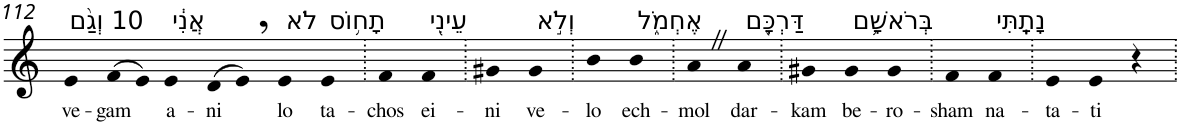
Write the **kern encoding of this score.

**kern	**text
*part1	*part1
*staff1	*staff1
*I"Piano	*
*I'Pno	*
!!LO:PB:g=z
*clefG2	*
*k[]	*
=112	=112
!LO:TX:a:t=10 וְגַ֨ם	!
!	!LO:LY:b
4e	ve-
!	!LO:LY:b
(>8f	-gam
8e)	.
!LO:TX:a:t=אֲנִ֔י	!
!	!LO:LY:b
4e	a-
!	!LO:LY:b
(>8d	-ni
8e,)	.
!LO:TX:a:t=לֹא	!
!	!LO:LY:b
4e	lo
!LO:TX:a:t=תָח֥וֹס	!
!	!LO:LY:b
4e	ta-
=113.	=113.
!	!LO:LY:b
4f	-chos
!LO:TX:a:t=עֵינִ֖י	!
!	!LO:LY:b
4f	ei-
=114.	=114.
!	!LO:LY:b
4g#X	-ni
!LO:TX:a:t=וְלֹ֣א	!
!	!LO:LY:b
4g#	ve-
=115.	=115.
!	!LO:LY:b
4b	-lo
!LO:TX:a:t=אֶחְמֹ֑ל	!
!	!LO:LY:b
4b	ech-
=116.	=116.
!	!LO:LY:b
4aZ	-mol
!LO:TX:a:t=דַּרְכָּ֖ם	!
!	!LO:LY:b
4a	dar-
=117.	=117.
!	!LO:LY:b
4g#X	-kam
!LO:TX:a:t=בְּרֹאשָׁ֥ם	!
!	!LO:LY:b
4g#	be-
!	!LO:LY:b
4g#	-ro-
=118.	=118.
!	!LO:LY:b
4f	-sham
!LO:TX:a:t=נָתָֽתִּי	!
!	!LO:LY:b
4f	na-
=119.	=119.
!	!LO:LY:b
4e	-ta-
!	!LO:LY:b
4e	-ti
4r	.
=.	=.
*-	*-
